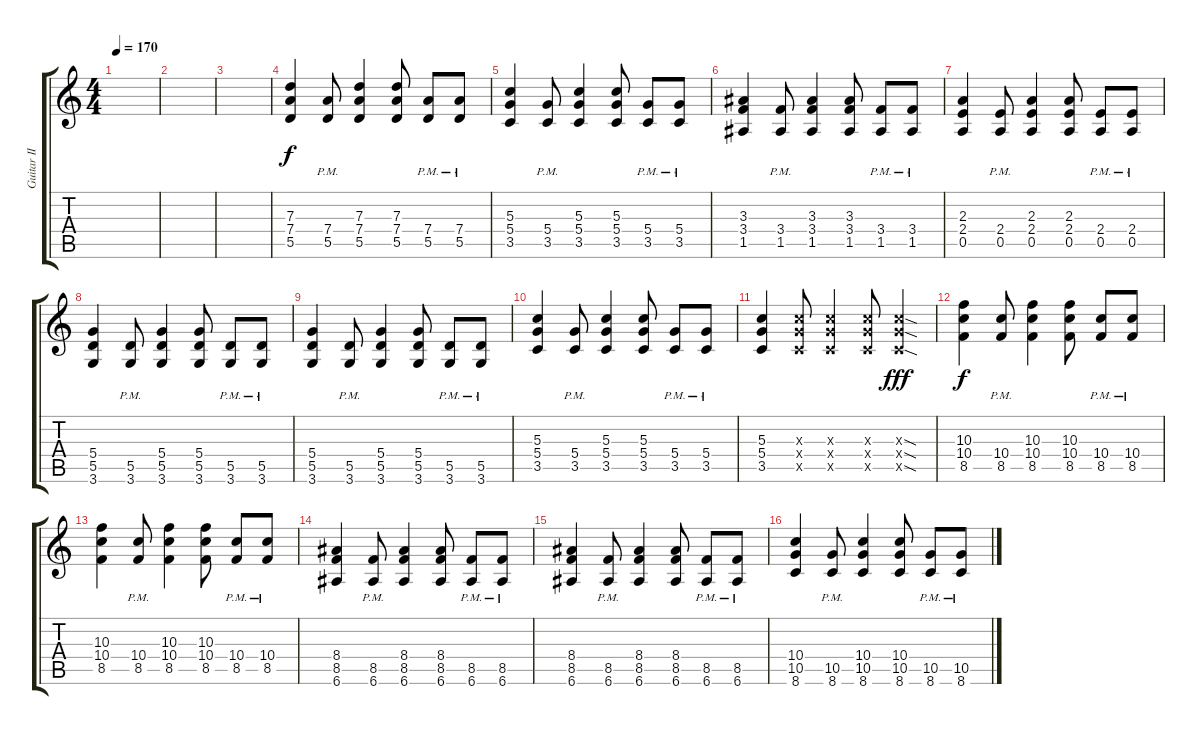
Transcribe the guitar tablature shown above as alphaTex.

\track ("Guitar II" "Guitar II") {instrument overdrivenguitar}
\staff {score tabs}
\tuning (E4 B3 G3 D3 A2 E2) {hide}
\ts (4 4)
\tempo 170
\clef g2
\ks c
|
|
|
(7.3 7.4 5.5).4 (7.4{pm} 5.5{pm}).8 (7.3 7.4 5.5).4 (7.3 7.4 5.5).8 (7.4{pm} 5.5{pm}).8 (7.4{pm} 5.5{pm}).8 |
(5.3 5.4 3.5).4 (5.4{pm} 3.5{pm}).8 (5.3 5.4 3.5).4 (5.3 5.4 3.5).8 (5.4{pm} 3.5{pm}).8 (5.4{pm} 3.5{pm}).8 |
(3.3 3.4 1.5).4 (3.4{pm} 1.5{pm}).8 (3.3 3.4 1.5).4 (3.3 3.4 1.5).8 (3.4{pm} 1.5{pm}).8 (3.4{pm} 1.5{pm}).8 |
(2.3 2.4 0.5).4 (2.4{pm} 0.5{pm}).8 (2.3 2.4 0.5).4 (2.3 2.4 0.5).8 (2.4{pm} 0.5{pm}).8 (2.4{pm} 0.5{pm}).8 |
(5.4 5.5 3.6).4 (5.5{pm} 3.6{pm}).8 (5.4 5.5 3.6).4 (5.4 5.5 3.6).8 (5.5{pm} 3.6{pm}).8 (5.5{pm} 3.6{pm}).8 |
(5.4 5.5 3.6).4 (5.5{pm} 3.6{pm}).8 (5.4 5.5 3.6).4 (5.4 5.5 3.6).8 (5.5{pm} 3.6{pm}).8 (5.5{pm} 3.6{pm}).8 |
(5.3 5.4 3.5).4 (5.4{pm} 3.5{pm}).8 (5.3 5.4 3.5).4 (5.3 5.4 3.5).8 (5.4{pm} 3.5{pm}).8 (5.4{pm} 3.5{pm}).8 |
(5.3 5.4 3.5).4 (5.3{x} 5.4{x} 3.5{x}).8 (5.3{x} 5.4{x} 3.5{x}).4 (5.3{x} 5.4{x} 3.5{x}).8 (5.3{sod x} 5.4{sod x} 3.5{sod x}).4{dy fff} |
(10.3 10.4 8.5).4{dy f} (10.4{pm} 8.5{pm}).8 (10.3 10.4 8.5).4 (10.3 10.4 8.5).8 (10.4{pm} 8.5{pm}).8 (10.4{pm} 8.5{pm}).8 |
(10.3 10.4 8.5).4 (10.4{pm} 8.5{pm}).8 (10.3 10.4 8.5).4 (10.3 10.4 8.5).8 (10.4{pm} 8.5{pm}).8 (10.4{pm} 8.5{pm}).8 |
(8.4 8.5 6.6).4 (8.5{pm} 6.6{pm}).8 (8.4 8.5 6.6).4 (8.4 8.5 6.6).8 (8.5{pm} 6.6{pm}).8 (8.5{pm} 6.6{pm}).8 |
(8.4 8.5 6.6).4 (8.5{pm} 6.6{pm}).8 (8.4 8.5 6.6).4 (8.4 8.5 6.6).8 (8.5{pm} 6.6{pm}).8 (8.5{pm} 6.6{pm}).8 |
(10.4 10.5 8.6).4 (10.5{pm} 8.6{pm}).8 (10.4 10.5 8.6).4 (10.4 10.5 8.6).8 (10.5{pm} 8.6{pm}).8 (10.5{pm} 8.6{pm}).8
